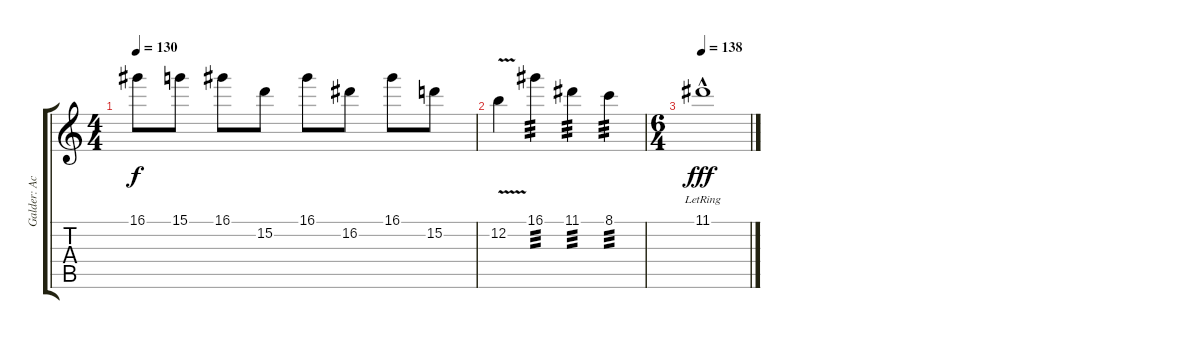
\track ("Galder: Acoustic/Lead" "Galder: Ac") {instrument acousticguitarsteel}
\staff {score tabs}
\tuning (E4 B3 G3 D3 A2 E2) {hide}
\ts (4 4)
\tempo 130
\clef g2
\ks c
16.1.8{dy f} 15.1.8 16.1.8 15.2.8 16.1.8 16.2.8 16.1.8 15.2.8 |
12.2{v}.4 16.1.4{tp 3} 11.1.4{tp 3} 8.1.4{tp 3} |
\ts (6 4)
\tempo 138
11.1{hac lr}.1{dy fff}
